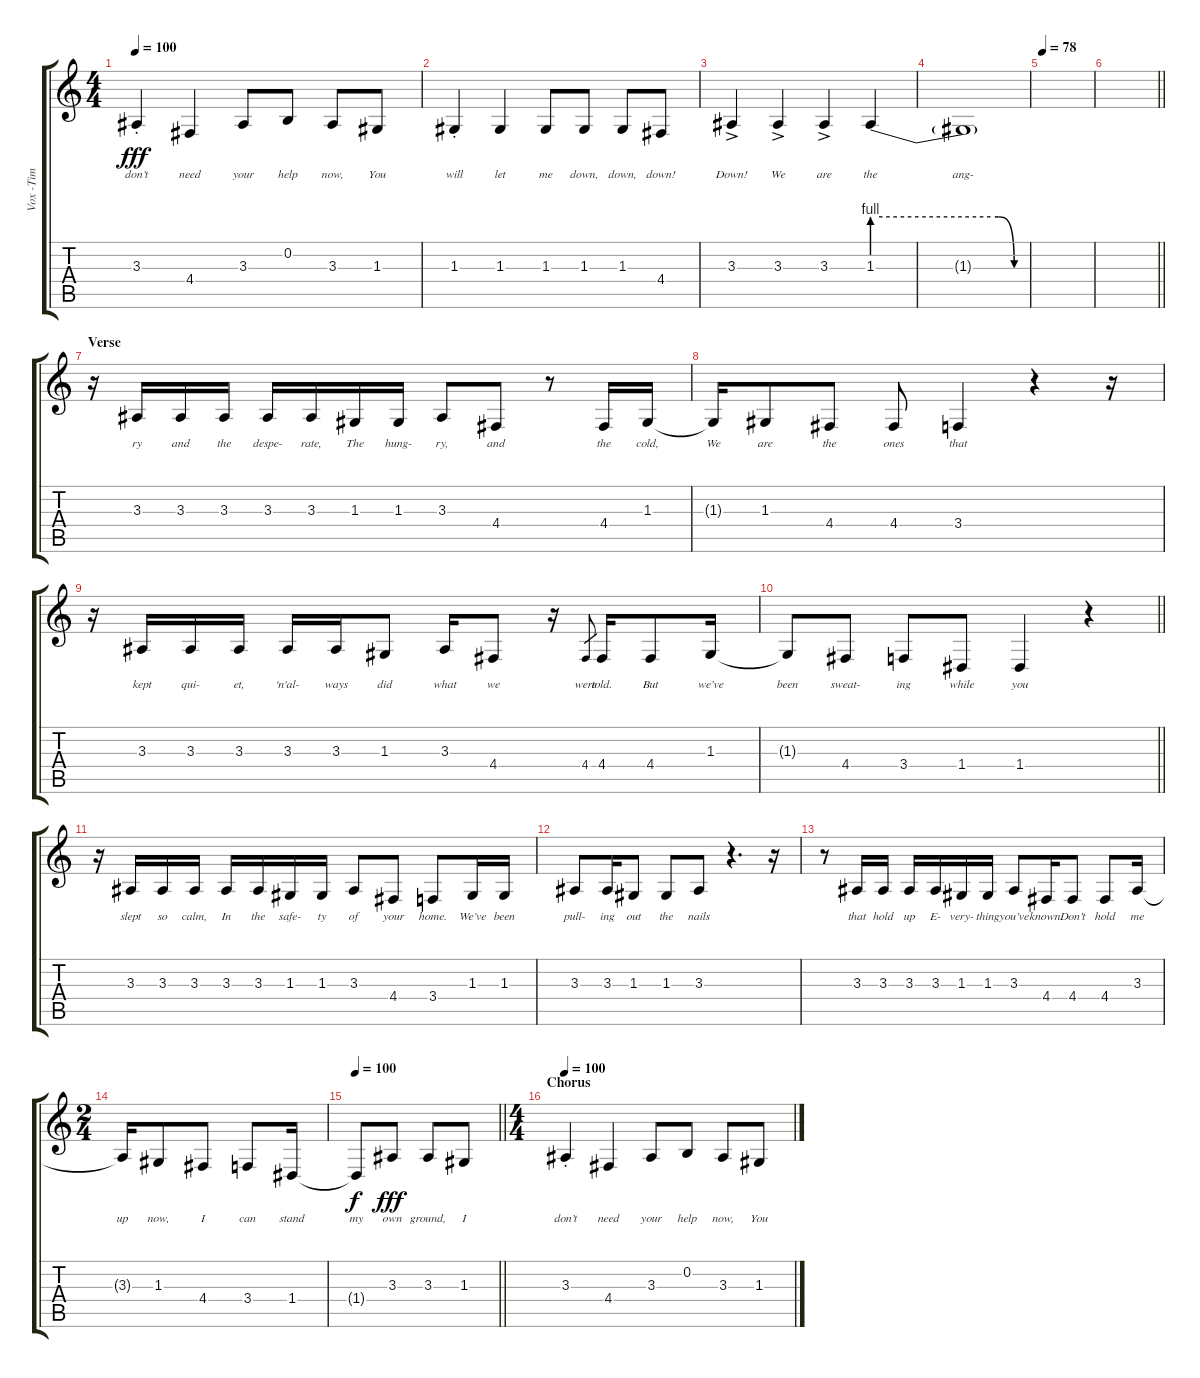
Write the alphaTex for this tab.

\track ("Vox -Tim" "Vox -Tim") {instrument altosax}
\staff {score tabs}
\tuning (E4 B3 G3 D3 A2 E2) {hide}
\ts (4 4)
\tempo 100
\clef g2
\ks c
3.3{st}.4{lyrics (0 "don’t") lyrics (1 "") lyrics (2 "") lyrics (3 "") lyrics (4 "") dy fff} 4.4.4{lyrics (0 "need") lyrics (1 "") lyrics (2 "") lyrics (3 "") lyrics (4 "")} 3.3.8{lyrics (0 "your") lyrics (1 "") lyrics (2 "") lyrics (3 "") lyrics (4 "")} 0.2.8{lyrics (0 "help") lyrics (1 "") lyrics (2 "") lyrics (3 "") lyrics (4 "")} 3.3.8{lyrics (0 "now,") lyrics (1 "") lyrics (2 "") lyrics (3 "") lyrics (4 "")} 1.3.8{lyrics (0 "You") lyrics (1 "") lyrics (2 "") lyrics (3 "") lyrics (4 "")} |
1.3{st}.4{lyrics (0 "will") lyrics (1 "") lyrics (2 "") lyrics (3 "") lyrics (4 "")} 1.3.4{lyrics (0 "let") lyrics (1 "") lyrics (2 "") lyrics (3 "") lyrics (4 "")} 1.3.8{lyrics (0 "me") lyrics (1 "") lyrics (2 "") lyrics (3 "") lyrics (4 "")} 1.3.8{lyrics (0 "down,") lyrics (1 "") lyrics (2 "") lyrics (3 "") lyrics (4 "")} 1.3.8{lyrics (0 "down,") lyrics (1 "") lyrics (2 "") lyrics (3 "") lyrics (4 "")} 4.4.8{lyrics (0 "down!") lyrics (1 "") lyrics (2 "") lyrics (3 "") lyrics (4 "")} |
3.3{ac}.4{lyrics (0 "Down!") lyrics (1 "") lyrics (2 "") lyrics (3 "") lyrics (4 "")} 3.3{ac}.4{lyrics (0 "We") lyrics (1 "") lyrics (2 "") lyrics (3 "") lyrics (4 "")} 3.3{ac}.4{lyrics (0 "are") lyrics (1 "") lyrics (2 "") lyrics (3 "") lyrics (4 "")} 1.3{be (custom 0 4 45 4 48 4 54 0 60 0)}.4{lyrics (0 "the") lyrics (1 "") lyrics (2 "") lyrics (3 "") lyrics (4 "")} |
1.3{t}.1{lyrics (0 "ang-") lyrics (1 "") lyrics (2 "") lyrics (3 "") lyrics (4 "") volume 12} |
\tempo 78
|
\barLineRight lightlight
|
\section ("" "Verse")
r.16 3.3.16{lyrics (0 "ry") lyrics (1 "") lyrics (2 "") lyrics (3 "") lyrics (4 "")} 3.3.16{lyrics (0 "and") lyrics (1 "") lyrics (2 "") lyrics (3 "") lyrics (4 "")} 3.3.16{lyrics (0 "the") lyrics (1 "") lyrics (2 "") lyrics (3 "") lyrics (4 "")} 3.3.16{lyrics (0 "despe-") lyrics (1 "") lyrics (2 "") lyrics (3 "") lyrics (4 "")} 3.3.16{lyrics (0 "rate,") lyrics (1 "") lyrics (2 "") lyrics (3 "") lyrics (4 "")} 1.3.16{lyrics (0 "The") lyrics (1 "") lyrics (2 "") lyrics (3 "") lyrics (4 "")} 1.3.16{lyrics (0 "hung-") lyrics (1 "") lyrics (2 "") lyrics (3 "") lyrics (4 "")} 3.3.8{lyrics (0 "ry,") lyrics (1 "") lyrics (2 "") lyrics (3 "") lyrics (4 "")} 4.4.8{lyrics (0 "and") lyrics (1 "") lyrics (2 "") lyrics (3 "") lyrics (4 "")} r.8 4.4.16{lyrics (0 "the") lyrics (1 "") lyrics (2 "") lyrics (3 "") lyrics (4 "")} 1.3.16{lyrics (0 "cold,") lyrics (1 "") lyrics (2 "") lyrics (3 "") lyrics (4 "")} |
1.3{t}.16{lyrics (0 "We") lyrics (1 "") lyrics (2 "") lyrics (3 "") lyrics (4 "")} 1.3.8{lyrics (0 "are") lyrics (1 "") lyrics (2 "") lyrics (3 "") lyrics (4 "")} 4.4.8{lyrics (0 "the") lyrics (1 "") lyrics (2 "") lyrics (3 "") lyrics (4 "")} 4.4.8{lyrics (0 "ones") lyrics (1 "") lyrics (2 "") lyrics (3 "") lyrics (4 "")} 3.4.4{lyrics (0 "that") lyrics (1 "") lyrics (2 "") lyrics (3 "") lyrics (4 "")} r.4 r.16 |
r.16 3.3.16{lyrics (0 "kept") lyrics (1 "") lyrics (2 "") lyrics (3 "") lyrics (4 "")} 3.3.16{lyrics (0 "qui-") lyrics (1 "") lyrics (2 "") lyrics (3 "") lyrics (4 "")} 3.3.16{lyrics (0 "et,") lyrics (1 "") lyrics (2 "") lyrics (3 "") lyrics (4 "")} 3.3.16{lyrics (0 "'n'al-") lyrics (1 "") lyrics (2 "") lyrics (3 "") lyrics (4 "")} 3.3.16{lyrics (0 "ways") lyrics (1 "") lyrics (2 "") lyrics (3 "") lyrics (4 "")} 1.3.8{lyrics (0 "did") lyrics (1 "") lyrics (2 "") lyrics (3 "") lyrics (4 "")} 3.3.16{lyrics (0 "what") lyrics (1 "") lyrics (2 "") lyrics (3 "") lyrics (4 "")} 4.4.8{lyrics (0 "we") lyrics (1 "") lyrics (2 "") lyrics (3 "") lyrics (4 "")} r.16 4.4.8{lyrics (0 "were") lyrics (1 "") lyrics (2 "") lyrics (3 "") lyrics (4 "") gr} 4.4.16{lyrics (0 "told.") lyrics (1 "") lyrics (2 "") lyrics (3 "") lyrics (4 "")} 4.4.8{lyrics (0 "But") lyrics (1 "") lyrics (2 "") lyrics (3 "") lyrics (4 "")} 1.3.16{lyrics (0 "we’ve") lyrics (1 "") lyrics (2 "") lyrics (3 "") lyrics (4 "")} |
\barLineRight lightlight
1.3{t}.8{lyrics (0 "been") lyrics (1 "") lyrics (2 "") lyrics (3 "") lyrics (4 "")} 4.4.8{lyrics (0 "sweat-") lyrics (1 "") lyrics (2 "") lyrics (3 "") lyrics (4 "")} 3.4.8{lyrics (0 "ing") lyrics (1 "") lyrics (2 "") lyrics (3 "") lyrics (4 "")} 1.4.8{lyrics (0 "while") lyrics (1 "") lyrics (2 "") lyrics (3 "") lyrics (4 "")} 1.4.4{lyrics (0 "you") lyrics (1 "") lyrics (2 "") lyrics (3 "") lyrics (4 "")} r.4 |
r.16 3.3.16{lyrics (0 "slept") lyrics (1 "") lyrics (2 "") lyrics (3 "") lyrics (4 "")} 3.3.16{lyrics (0 "so") lyrics (1 "") lyrics (2 "") lyrics (3 "") lyrics (4 "")} 3.3.16{lyrics (0 "calm,") lyrics (1 "") lyrics (2 "") lyrics (3 "") lyrics (4 "")} 3.3.16{lyrics (0 "In") lyrics (1 "") lyrics (2 "") lyrics (3 "") lyrics (4 "")} 3.3.16{lyrics (0 "the") lyrics (1 "") lyrics (2 "") lyrics (3 "") lyrics (4 "")} 1.3.16{lyrics (0 "safe-") lyrics (1 "") lyrics (2 "") lyrics (3 "") lyrics (4 "")} 1.3.16{lyrics (0 "ty") lyrics (1 "") lyrics (2 "") lyrics (3 "") lyrics (4 "")} 3.3.8{lyrics (0 "of") lyrics (1 "") lyrics (2 "") lyrics (3 "") lyrics (4 "")} 4.4.8{lyrics (0 "your") lyrics (1 "") lyrics (2 "") lyrics (3 "") lyrics (4 "")} 3.4.8{lyrics (0 "home.") lyrics (1 "") lyrics (2 "") lyrics (3 "") lyrics (4 "")} 1.3.16{lyrics (0 "We’ve") lyrics (1 "") lyrics (2 "") lyrics (3 "") lyrics (4 "")} 1.3.16{lyrics (0 "been") lyrics (1 "") lyrics (2 "") lyrics (3 "") lyrics (4 "")} |
3.3.8{lyrics (0 "pull-") lyrics (1 "") lyrics (2 "") lyrics (3 "") lyrics (4 "")} 3.3.16{lyrics (0 "ing") lyrics (1 "") lyrics (2 "") lyrics (3 "") lyrics (4 "")} 1.3.8{lyrics (0 "out") lyrics (1 "") lyrics (2 "") lyrics (3 "") lyrics (4 "")} 1.3.8{lyrics (0 "the") lyrics (1 "") lyrics (2 "") lyrics (3 "") lyrics (4 "")} 3.3.8{lyrics (0 "nails") lyrics (1 "") lyrics (2 "") lyrics (3 "") lyrics (4 "")} r.4{d} r.16 |
r.8 3.3.16{lyrics (0 "that") lyrics (1 "") lyrics (2 "") lyrics (3 "") lyrics (4 "")} 3.3.16{lyrics (0 "hold") lyrics (1 "") lyrics (2 "") lyrics (3 "") lyrics (4 "")} 3.3.16{lyrics (0 "up") lyrics (1 "") lyrics (2 "") lyrics (3 "") lyrics (4 "")} 3.3.16{lyrics (0 "E-") lyrics (1 "") lyrics (2 "") lyrics (3 "") lyrics (4 "")} 1.3.16{lyrics (0 "very-") lyrics (1 "") lyrics (2 "") lyrics (3 "") lyrics (4 "")} 1.3.16{lyrics (0 "thing") lyrics (1 "") lyrics (2 "") lyrics (3 "") lyrics (4 "")} 3.3.8{lyrics (0 "you’ve") lyrics (1 "") lyrics (2 "") lyrics (3 "") lyrics (4 "")} 4.4.16{lyrics (0 "known.") lyrics (1 "") lyrics (2 "") lyrics (3 "") lyrics (4 "")} 4.4.8{lyrics (0 "Don’t") lyrics (1 "") lyrics (2 "") lyrics (3 "") lyrics (4 "")} 4.4.8{lyrics (0 "hold") lyrics (1 "") lyrics (2 "") lyrics (3 "") lyrics (4 "")} 3.3.16{lyrics (0 "me") lyrics (1 "") lyrics (2 "") lyrics (3 "") lyrics (4 "")} |
\ts (2 4)
3.3{t}.16{lyrics (0 "up") lyrics (1 "") lyrics (2 "") lyrics (3 "") lyrics (4 "")} 1.3.8{lyrics (0 "now,") lyrics (1 "") lyrics (2 "") lyrics (3 "") lyrics (4 "")} 4.4.8{lyrics (0 "I") lyrics (1 "") lyrics (2 "") lyrics (3 "") lyrics (4 "")} 3.4.8{lyrics (0 "can") lyrics (1 "") lyrics (2 "") lyrics (3 "") lyrics (4 "")} 1.4.16{lyrics (0 "stand") lyrics (1 "") lyrics (2 "") lyrics (3 "") lyrics (4 "")} |
\tempo 100
\barLineRight lightlight
1.4{t}.8{lyrics (0 "my") lyrics (1 "") lyrics (2 "") lyrics (3 "") lyrics (4 "") dy f} 3.3.8{lyrics (0 "own") lyrics (1 "") lyrics (2 "") lyrics (3 "") lyrics (4 "") dy fff} 3.3.8{lyrics (0 "ground,") lyrics (1 "") lyrics (2 "") lyrics (3 "") lyrics (4 "")} 1.3.8{lyrics (0 "I") lyrics (1 "") lyrics (2 "") lyrics (3 "") lyrics (4 "")} |
\ts (4 4)
\section ("" "Chorus")
\tempo 100
3.3{st}.4{lyrics (0 "don’t") lyrics (1 "") lyrics (2 "") lyrics (3 "") lyrics (4 "")} 4.4.4{lyrics (0 "need") lyrics (1 "") lyrics (2 "") lyrics (3 "") lyrics (4 "")} 3.3.8{lyrics (0 "your") lyrics (1 "") lyrics (2 "") lyrics (3 "") lyrics (4 "")} 0.2.8{lyrics (0 "help") lyrics (1 "") lyrics (2 "") lyrics (3 "") lyrics (4 "")} 3.3.8{lyrics (0 "now,") lyrics (1 "") lyrics (2 "") lyrics (3 "") lyrics (4 "")} 1.3.8{lyrics (0 "You") lyrics (1 "") lyrics (2 "") lyrics (3 "") lyrics (4 "")}
